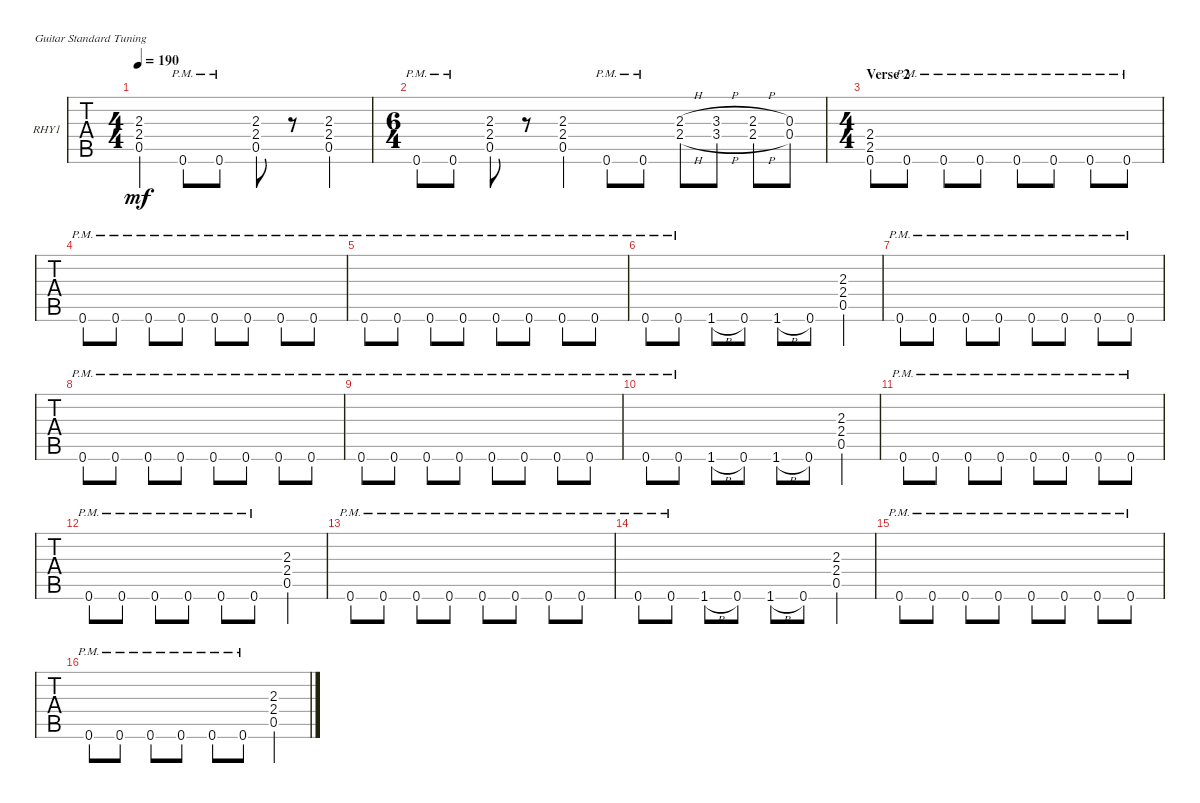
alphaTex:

\defaultSystemsLayout 4
\bracketExtendMode groupsimilarinstruments
\firstSystemTrackNameOrientation horizontal
\otherSystemsTrackNameOrientation horizontal
\track ("Rhythm Guitar 1" "RHY1") {instrument overdrivenguitar}
\staff {tabs}
\tuning (E4 B3 G3 D3 A2 E2)
\ts (4 4)
\tempo 190
\clef g2
\ks c
(0.5 2.4 2.3).4{dy mf} 0.6{pm}.8 0.6{pm}.8 (0.5 2.4 2.3).8 r.8 (0.5 2.4 2.3).4 |
\ts (6 4)
0.6{pm}.8 0.6{pm}.8 (0.5 2.4 2.3).8 r.8 (0.5 2.4 2.3).4 0.6{pm}.8 0.6{pm}.8 (2.4{h} 2.3{h}).8 (3.4{h} 3.3{h}).8 (2.4{h} 2.3{h}).8 (0.3 0.4).8 |
\ts (4 4)
\section ("" "Verse 2")
(0.6 2.5 2.4).8 0.6{pm}.8 0.6{pm}.8 0.6{pm}.8 0.6{pm}.8 0.6{pm}.8 0.6{pm}.8 0.6{pm}.8 |
0.6{pm}.8 0.6{pm}.8 0.6{pm}.8 0.6{pm}.8 0.6{pm}.8 0.6{pm}.8 0.6{pm}.8 0.6{pm}.8 |
0.6{pm}.8 0.6{pm}.8 0.6{pm}.8 0.6{pm}.8 0.6{pm}.8 0.6{pm}.8 0.6{pm}.8 0.6{pm}.8 |
0.6{pm}.8 0.6{pm}.8 1.6{h}.8 0.6.8 1.6{h}.8 0.6.8 (0.5 2.4 2.3).4 |
0.6{pm}.8 0.6{pm}.8 0.6{pm}.8 0.6{pm}.8 0.6{pm}.8 0.6{pm}.8 0.6{pm}.8 0.6{pm}.8 |
0.6{pm}.8 0.6{pm}.8 0.6{pm}.8 0.6{pm}.8 0.6{pm}.8 0.6{pm}.8 0.6{pm}.8 0.6{pm}.8 |
0.6{pm}.8 0.6{pm}.8 0.6{pm}.8 0.6{pm}.8 0.6{pm}.8 0.6{pm}.8 0.6{pm}.8 0.6{pm}.8 |
0.6{pm}.8 0.6{pm}.8 1.6{h}.8 0.6.8 1.6{h}.8 0.6.8 (0.5 2.4 2.3).4 |
0.6{pm}.8 0.6{pm}.8 0.6{pm}.8 0.6{pm}.8 0.6{pm}.8 0.6{pm}.8 0.6{pm}.8 0.6{pm}.8 |
0.6{pm}.8 0.6{pm}.8 0.6{pm}.8 0.6{pm}.8 0.6{pm}.8 0.6{pm}.8 (0.5 2.4 2.3).4 |
0.6{pm}.8 0.6{pm}.8 0.6{pm}.8 0.6{pm}.8 0.6{pm}.8 0.6{pm}.8 0.6{pm}.8 0.6{pm}.8 |
0.6{pm}.8 0.6{pm}.8 1.6{h}.8 0.6.8 1.6{h}.8 0.6.8 (0.5 2.4 2.3).4 |
0.6{pm}.8 0.6{pm}.8 0.6{pm}.8 0.6{pm}.8 0.6{pm}.8 0.6{pm}.8 0.6{pm}.8 0.6{pm}.8 |
0.6{pm}.8 0.6{pm}.8 0.6{pm}.8 0.6{pm}.8 0.6{pm}.8 0.6{pm}.8 (0.5 2.4 2.3).4
